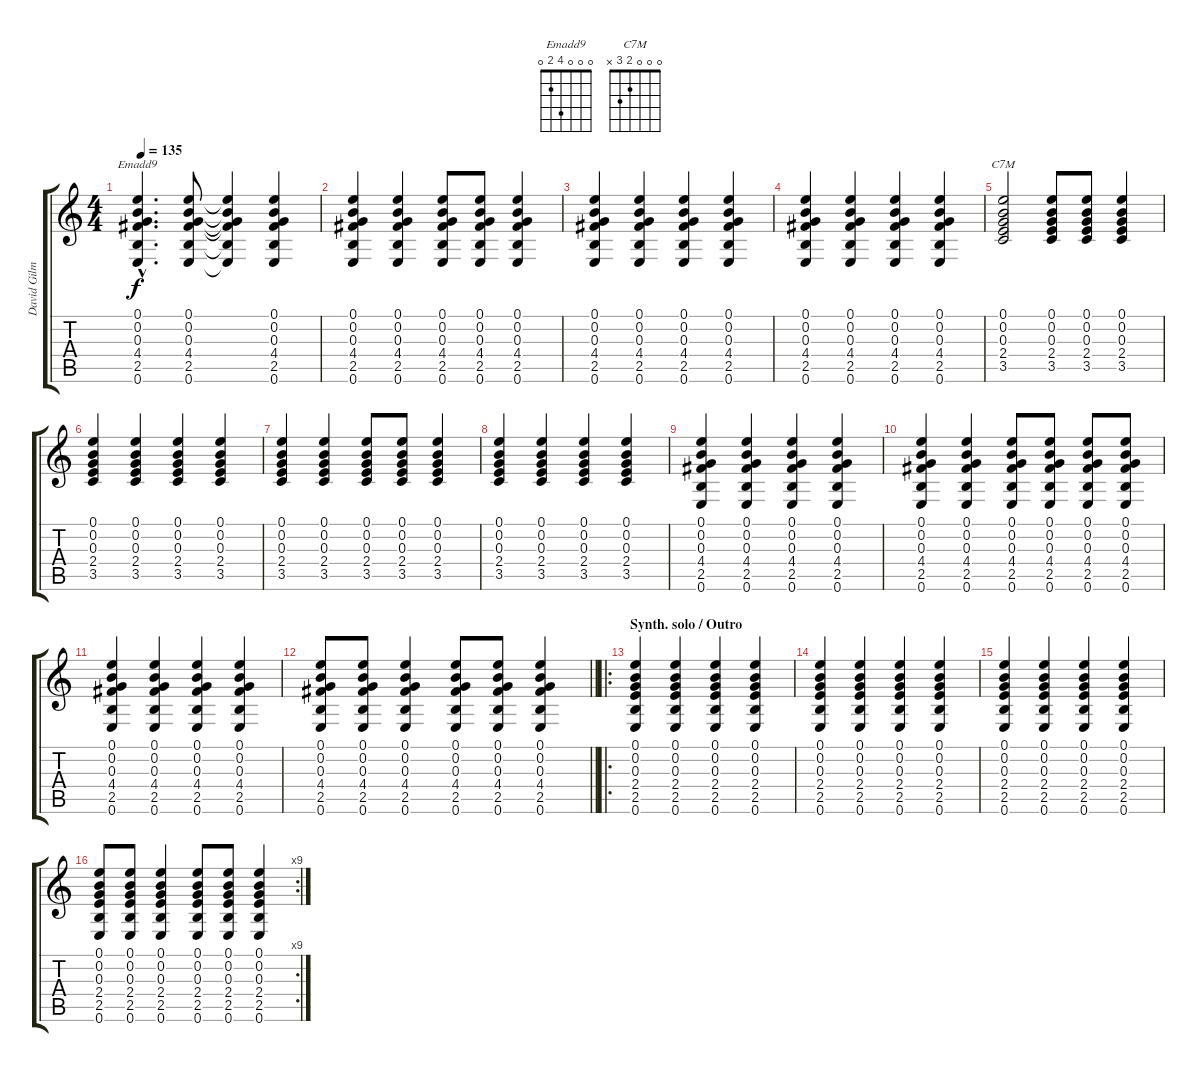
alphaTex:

\track ("David Gilmour / Lead guitar" "David Gilm") {instrument acousticguitarsteel}
\staff {score tabs}
\tuning (E4 B3 G3 D3 A2 E2) {hide}
\chord ("Emadd9" 0 0 0 4 2 0)
\chord ("C7M" 0 0 0 2 3 x)
\ts (4 4)
\tempo 135
\clef g2
\ks c
(0.1{hac} 0.2{hac} 0.3{hac} 4.4{hac} 2.5{hac} 0.6{hac}).4{d ch "Emadd9" dy f} (0.1 0.2 0.3 4.4 2.5 0.6).8 (0.1{t} 0.2{t} 0.3{t} 4.4{t} 2.5{t} 0.6{t}).4 (0.1 0.2 0.3 4.4 2.5 0.6).4 |
(0.1 0.2 0.3 4.4 2.5 0.6).4 (0.1 0.2 0.3 4.4 2.5 0.6).4 (0.1 0.2 0.3 4.4 2.5 0.6).8 (0.1 0.2 0.3 4.4 2.5 0.6).8 (0.1 0.2 0.3 4.4 2.5 0.6).4 |
(0.1 0.2 0.3 4.4 2.5 0.6).4 (0.1 0.2 0.3 4.4 2.5 0.6).4 (0.1 0.2 0.3 4.4 2.5 0.6).4 (0.1 0.2 0.3 4.4 2.5 0.6).4 |
(0.1 0.2 0.3 4.4 2.5 0.6).4 (0.1 0.2 0.3 4.4 2.5 0.6).4 (0.1 0.2 0.3 4.4 2.5 0.6).4 (0.1 0.2 0.3 4.4 2.5 0.6).4 |
(0.1 0.2 0.3 2.4 3.5).2{ch "C7M"} (0.1 0.2 0.3 2.4 3.5).8 (0.1 0.2 0.3 2.4 3.5).8 (0.1 0.2 0.3 2.4 3.5).4 |
(0.1 0.2 0.3 2.4 3.5).4 (0.1 0.2 0.3 2.4 3.5).4 (0.1 0.2 0.3 2.4 3.5).4 (0.1 0.2 0.3 2.4 3.5).4 |
(0.1 0.2 0.3 2.4 3.5).4 (0.1 0.2 0.3 2.4 3.5).4 (0.1 0.2 0.3 2.4 3.5).8 (0.1 0.2 0.3 2.4 3.5).8 (0.1 0.2 0.3 2.4 3.5).4 |
(0.1 0.2 0.3 2.4 3.5).4 (0.1 0.2 0.3 2.4 3.5).4 (0.1 0.2 0.3 2.4 3.5).4 (0.1 0.2 0.3 2.4 3.5).4 |
(0.1 0.2 0.3 4.4 2.5 0.6).4 (0.1 0.2 0.3 4.4 2.5 0.6).4 (0.1 0.2 0.3 4.4 2.5 0.6).4 (0.1 0.2 0.3 4.4 2.5 0.6).4 |
(0.1 0.2 0.3 4.4 2.5 0.6).4 (0.1 0.2 0.3 4.4 2.5 0.6).4 (0.1 0.2 0.3 4.4 2.5 0.6).8 (0.1 0.2 0.3 4.4 2.5 0.6).8 (0.1 0.2 0.3 4.4 2.5 0.6).8 (0.1 0.2 0.3 4.4 2.5 0.6).8 |
(0.1 0.2 0.3 4.4 2.5 0.6).4 (0.1 0.2 0.3 4.4 2.5 0.6).4 (0.1 0.2 0.3 4.4 2.5 0.6).4 (0.1 0.2 0.3 4.4 2.5 0.6).4 |
\barLineRight lightlight
(0.1 0.2 0.3 4.4 2.5 0.6).8 (0.1 0.2 0.3 4.4 2.5 0.6).8 (0.1 0.2 0.3 4.4 2.5 0.6).4 (0.1 0.2 0.3 4.4 2.5 0.6).8 (0.1 0.2 0.3 4.4 2.5 0.6).8 (0.1 0.2 0.3 4.4 2.5 0.6).4 |
\ro
\section ("" "Synth. solo / Outro")
(0.1 0.2 0.3 2.4 2.5 0.6).4 (0.1 0.2 0.3 2.4 2.5 0.6).4 (0.1 0.2 0.3 2.4 2.5 0.6).4 (0.1 0.2 0.3 2.4 2.5 0.6).4 |
(0.1 0.2 0.3 2.4 2.5 0.6).4 (0.1 0.2 0.3 2.4 2.5 0.6).4 (0.1 0.2 0.3 2.4 2.5 0.6).4 (0.1 0.2 0.3 2.4 2.5 0.6).4 |
(0.1 0.2 0.3 2.4 2.5 0.6).4 (0.1 0.2 0.3 2.4 2.5 0.6).4 (0.1 0.2 0.3 2.4 2.5 0.6).4 (0.1 0.2 0.3 2.4 2.5 0.6).4 |
\rc 9
(0.1 0.2 0.3 2.4 2.5 0.6).8 (0.1 0.2 0.3 2.4 2.5 0.6).8 (0.1 0.2 0.3 2.4 2.5 0.6).4 (0.1 0.2 0.3 2.4 2.5 0.6).8 (0.1 0.2 0.3 2.4 2.5 0.6).8 (0.1 0.2 0.3 2.4 2.5 0.6).4
